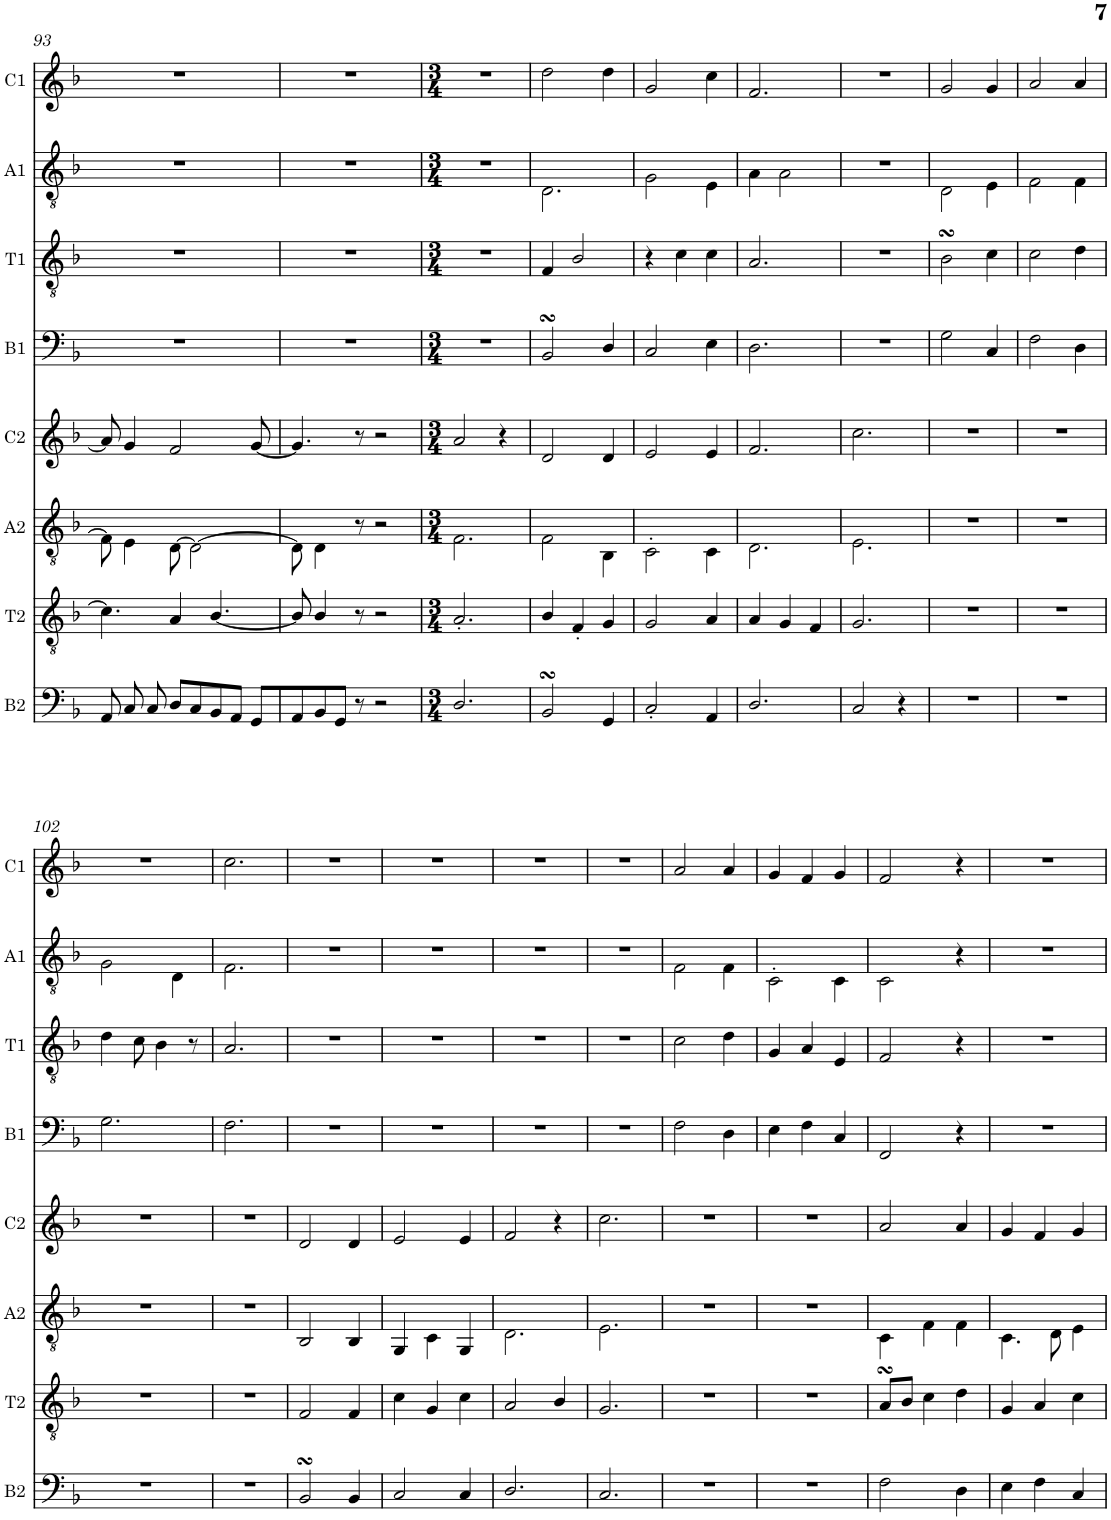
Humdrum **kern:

**kern	**kern	**kern	**kern	**kern	**kern	**kern	**kern
*part8	*part7	*part6	*part5	*part4	*part3	*part2	*part1
*staff8	*staff7	*staff6	*staff5	*staff4	*staff3	*staff2	*staff1
*I"Bass 2	*I"Tenor 2	*I"Alto 2	*I"Cantus 2	*I"Bass 1	*I"Tenor 1	*I"Alto 1	*I"Cantus 1
*I'B2	*I'T2	*I'A2	*I'C2	*I'B1	*I'T1	*I'A1	*I'C1
!!LO:PB:g=z
*clefF4	*clefGv2	*clefGv2	*clefG2	*clefF4	*clefGv2	*clefGv2	*clefG2
*k[b-]	*k[b-]	*k[b-]	*k[b-]	*k[b-]	*k[b-]	*k[b-]	*k[b-]
*M2/2	*M2/2	*M2/2	*M2/2	*M2/2	*M2/2	*M2/2	*M2/2
=93	=93	=93	=93	=93	=93	=93	=93
8AA/	4.c\]	8F\]	8a/]	1r	1r	1r	1r
8C/	.	4E\	4g/	.	.	.	.
8C/	.	.	.	.	.	.	.
8D/L	4A/	[8D\	2f/	.	.	.	.
8C/	.	2D\_	.	.	.	.	.
8BB-/	[4.B-/	.	.	.	.	.	.
8AA/J	.	.	.	.	.	.	.
8GG/L	.	.	[8g/	.	.	.	.
=94	=94	=94	=94	=94	=94	=94	=94
8AA/	8B-/]	8D\]	4.g/]	1r	1r	1r	1r
8BB-/	4B-/	4D\	.	.	.	.	.
8GG/J	.	.	.	.	.	.	.
8r	8r	8r	8r	.	.	.	.
2r	2r	2r	2r	.	.	.	.
=95	=95	=95	=95	=95	=95	=95	=95
*M3/4	*M3/4	*M3/4	*M3/4	*M3/4	*M3/4	*M3/4	*M3/4
2.D/	2.A'/	2.F\	2a/	2.r	2.r	2.r	2.r
.	.	.	4r	.	.	.	.
=96	=96	=96	=96	=96	=96	=96	=96
2BB-sSSs/	4B-/	2F\	2d/	2BB-sSSs/	4F/	2.D\	2dd\
.	4F'/	.	.	.	2B-/	.	.
4GG/	4G/	4BB-\	4d/	4D/	.	.	4dd\
=97	=97	=97	=97	=97	=97	=97	=97
2C'/	2G/	2C'>\	2e/	2C/	4r	2G\	2g/
.	.	.	.	.	4c\	.	.
4AA/	4A/	4C\	4e/	4E\	4c\	4E\	4cc\
=98	=98	=98	=98	=98	=98	=98	=98
2.D/	4A/	2.D\	2.f/	2.D\	2.A/	4A\	2.f/
.	4G/	.	.	.	.	2A\	.
.	4F/	.	.	.	.	.	.
=99	=99	=99	=99	=99	=99	=99	=99
2C/	2.G/	2.E\	2.cc\	2.r	2.r	2.r	2.r
4r	.	.	.	.	.	.	.
=100	=100	=100	=100	=100	=100	=100	=100
2.r	2.r	2.r	2.r	2G\	2B-sSSs\	2D\	2g/
.	.	.	.	4C/	4c\	4E\	4g/
=101	=101	=101	=101	=101	=101	=101	=101
2.r	2.r	2.r	2.r	2F\	2c\	2F\	2a/
.	.	.	.	4D\	4d\	4F\	4a/
!!LO:LB:g=z
=102	=102	=102	=102	=102	=102	=102	=102
2.r	2.r	2.r	2.r	2.G\	4d\	2G\	2.r
.	.	.	.	.	8c\	.	.
.	.	.	.	.	4B-\	.	.
.	.	.	.	.	.	4D\	.
.	.	.	.	.	8r	.	.
=103	=103	=103	=103	=103	=103	=103	=103
2.r	2.r	2.r	2.r	2.F\	2.A/	2.F\	2.cc\
=104	=104	=104	=104	=104	=104	=104	=104
2BB-sSSs/	2F/	2BB-/	2d/	2.r	2.r	2.r	2.r
4BB-/	4F/	4BB-/	4d/	.	.	.	.
=105	=105	=105	=105	=105	=105	=105	=105
2C/	4c\	4GG/	2e/	2.r	2.r	2.r	2.r
.	4G/	4C\	.	.	.	.	.
4C/	4c\	4GG/	4e/	.	.	.	.
=106	=106	=106	=106	=106	=106	=106	=106
2.D/	2A/	2.D\	2f/	2.r	2.r	2.r	2.r
.	4B-/	.	4r	.	.	.	.
=107	=107	=107	=107	=107	=107	=107	=107
2.C/	2.G/	2.E\	2.cc\	2.r	2.r	2.r	2.r
=108	=108	=108	=108	=108	=108	=108	=108
2.r	2.r	2.r	2.r	2F\	2c\	2F\	2a/
.	.	.	.	4D\	4d\	4F\	4a/
=109	=109	=109	=109	=109	=109	=109	=109
2.r	2.r	2.r	2.r	4E\	4G/	2C'>\	4g/
.	.	.	.	4F\	4A/	.	4f/
.	.	.	.	4C/	4E/	4C\	4g/
=110	=110	=110	=110	=110	=110	=110	=110
2F\	8AsSsS/L	4C\	2a/	2FF/	2F/	2C\	2f/
.	8B-/J	.	.	.	.	.	.
.	4c\	4F\	.	.	.	.	.
4D\	4d\	4F\	4a/	4r	4r	4r	4r
=111	=111	=111	=111	=111	=111	=111	=111
4E\	4G/	4.C\	4g/	2.r	2.r	2.r	2.r
4F\	4A/	.	4f/	.	.	.	.
.	.	8D\	.	.	.	.	.
4C/	4c\	4E\	4g/	.	.	.	.
=	=	=	=	=	=	=	=
*-	*-	*-	*-	*-	*-	*-	*-
